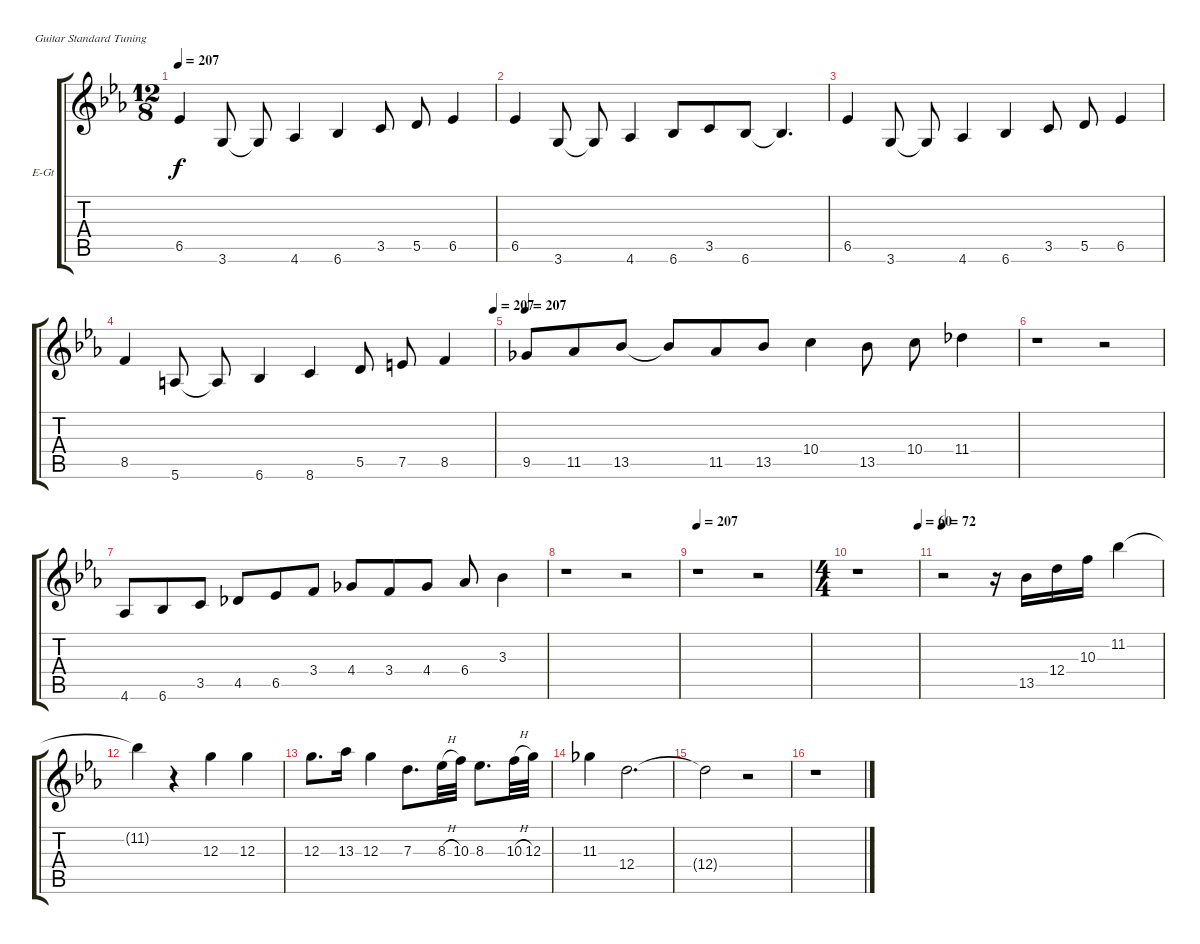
\bracketExtendMode groupsimilarinstruments
\firstSystemTrackNameOrientation horizontal
\otherSystemsTrackNameOrientation horizontal
\track ("Gtr 4" "E-Gt") {instrument overdrivenguitar}
\staff {score tabs}
\tuning (E4 B3 G3 D3 A2 E2)
\ts (12 8)
\tempo 207
\clef g2
\ks eb
6.5.4{dy f} 3.6.8 3.6{t}.8 4.6.4 6.6.4 3.5.8 5.5.8 6.5.4 |
6.5.4 3.6.8 3.6{t}.8 4.6.4 6.6.8 3.5.8 6.6.8 6.6{t}.4{d} |
6.5.4 3.6.8 3.6{t}.8 4.6.4 6.6.4 3.5.8 5.5.8 6.5.4 |
\tempo (207 1)
8.5.4 5.6.8 5.6{t}.8 6.6.4 8.6.4 5.5.8 7.5.8 8.5.4 |
\tempo 207
9.5.8 11.5.8 13.5.8 13.5{t}.8 11.5.8 13.5.8 10.4.4 13.5.8 10.4.8 11.4.4 |
r.1 r.2 |
4.6.8 6.6.8 3.5.8 4.5.8 6.5.8 3.4.8 4.4.8 3.4.8 4.4.8 6.4.8 3.3.4 |
r.1 r.2 |
\tempo 207
r.1 r.2 |
\ts (4 4)
\tempo (60 1)
r.1 |
\tempo 72
r.2 r.16 13.5.16 12.4.16 10.3.16 11.2.4 |
11.2{t}.4 r.4 12.3.4 12.3.4 |
12.3.8{d} 13.3.16 12.3.4 7.3.8{d} 8.3{h}.32 10.3.32 8.3.8{d} 10.3{h}.32 12.3.32 |
11.3.4 12.4.2{d} |
12.4{t}.2 r.2 |
r.1
